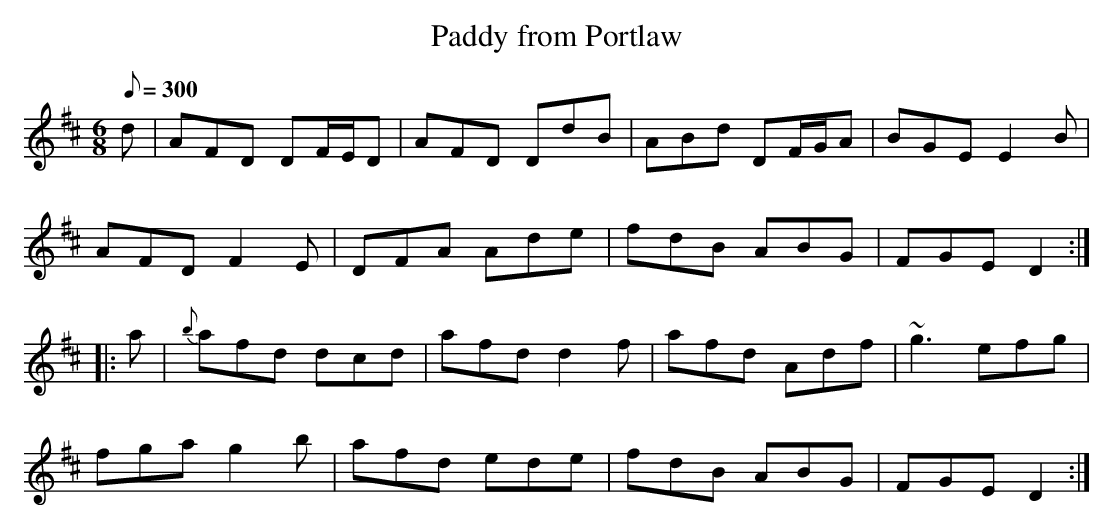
X:1
T:Paddy from Portlaw
L:1/8
M:6/8
Q:300
K:D
d|AFD DF/E/D|AFD DdB|ABd DF/G/A|BGE E2 B|
AFD F2 E|DFA 	Ade|fdB ABG|FGE D2:|
|:a|{b}afd dcd|afd d2 f|afd Adf|~g3 efg|
fga g2 b|afd ede|fdB ABG|FGE D2:|
